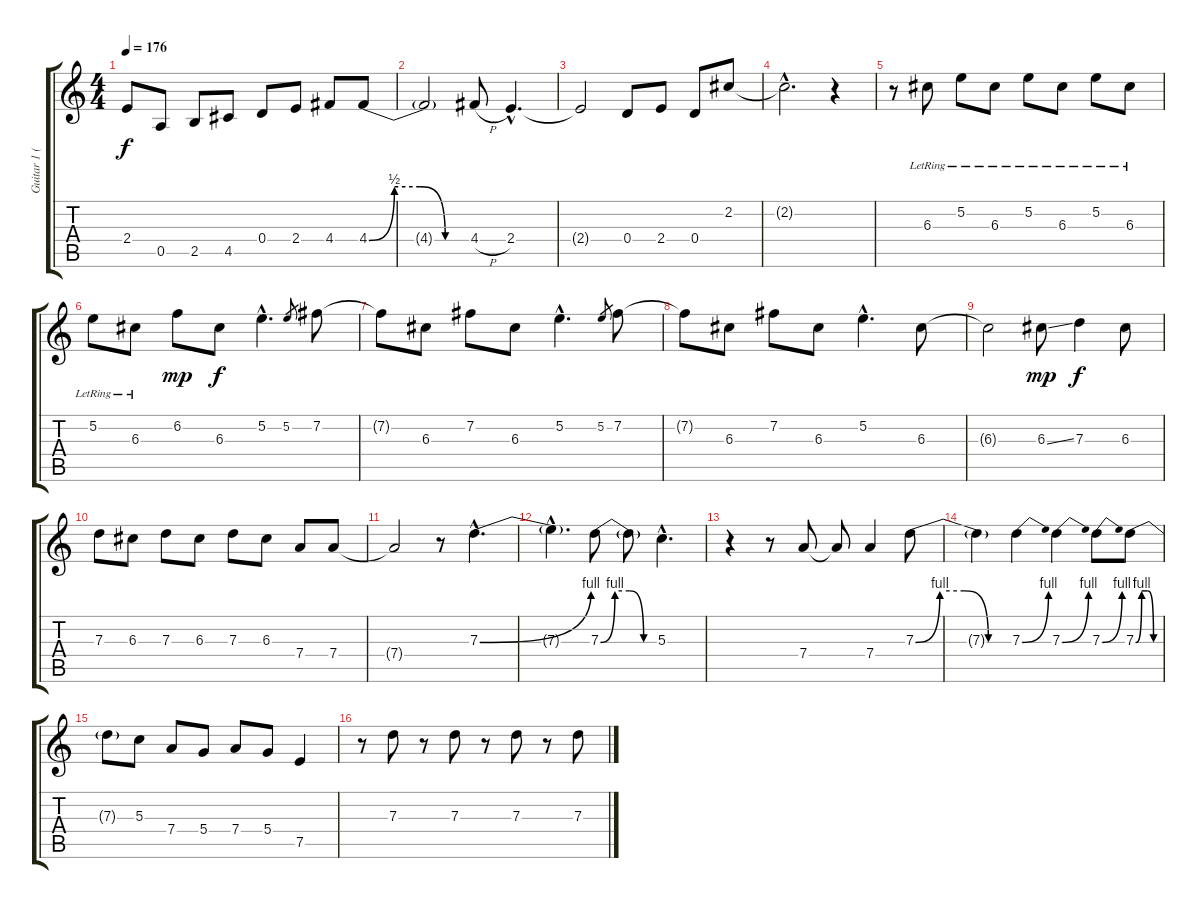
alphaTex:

\track ("Guitar 1 (Light Dist.)" "Guitar 1 (") {instrument electricguitarclean}
\staff {score tabs}
\tuning (E4 B3 G3 D3 A2 E2) {hide}
\ts (4 4)
\tempo 176
\clef g2
\ks c
2.4{t}.8{dy f} 0.5.8 2.5.8 4.5.8 0.4.8 2.4.8 4.4.8 4.4{be (custom 0 0 15 2 30 2 45 0 60 0)}.8 |
4.4{t}.2 4.4{h}.8 2.4{hac}.4{d} |
2.4{t}.2 0.4.8 2.4.8 0.4.8 2.2.8 |
2.2{hac t}.2{d} r.4 |
r.8 6.3{lr}.8 5.2{lr}.8 6.3{lr}.8 5.2{lr}.8 6.3{lr}.8 5.2{lr}.8 6.3{lr}.8 |
5.2{lr}.8 6.3{lr}.8 6.2.8{dy mp} 6.3.8{dy f} 5.2{hac}.4{d} 5.2.8{gr} 7.2.8 |
7.2{t}.8 6.3.8 7.2.8 6.3.8 5.2{hac}.4{d} 5.2.8{gr} 7.2.8 |
7.2{t}.8 6.3.8 7.2.8 6.3.8 5.2{hac}.4{d} 6.3.8 |
6.3{t}.2 6.3{ss}.8{dy mp} 7.3.4{dy f} 6.3.8 |
7.3.8 6.3.8 7.3.8 6.3.8 7.3.8 6.3.8 7.4.8 7.4.8 |
7.4{t}.2 r.8 7.3{be (bend 0 0 60 4) hac}.4{d} |
7.3{hac t}.4{d} 7.3{be (custom 0 0 15 4 30 4 45 0 60 0)}.8 7.3{t}.8 5.3{hac}.4{d} |
r.4 r.8 7.4.8 7.4{t}.8 7.4.4 7.3{be (custom 0 0 15 4 30 4 45 0 60 0)}.8 |
7.3{t}.4 7.3{be (bend 0 0 60 4)}.4 7.3{be (bend 0 0 60 4)}.4 7.3{be (bend 0 0 60 4)}.8 7.3{be (custom 0 0 15 4 30 4 45 0 60 0)}.8 |
7.3{t}.8 5.3.8 7.4.8 5.4.8 7.4.8 5.4.8 7.5.4 |
r.8 7.3.8 r.8 7.3.8 r.8 7.3.8 r.8 7.3.8
